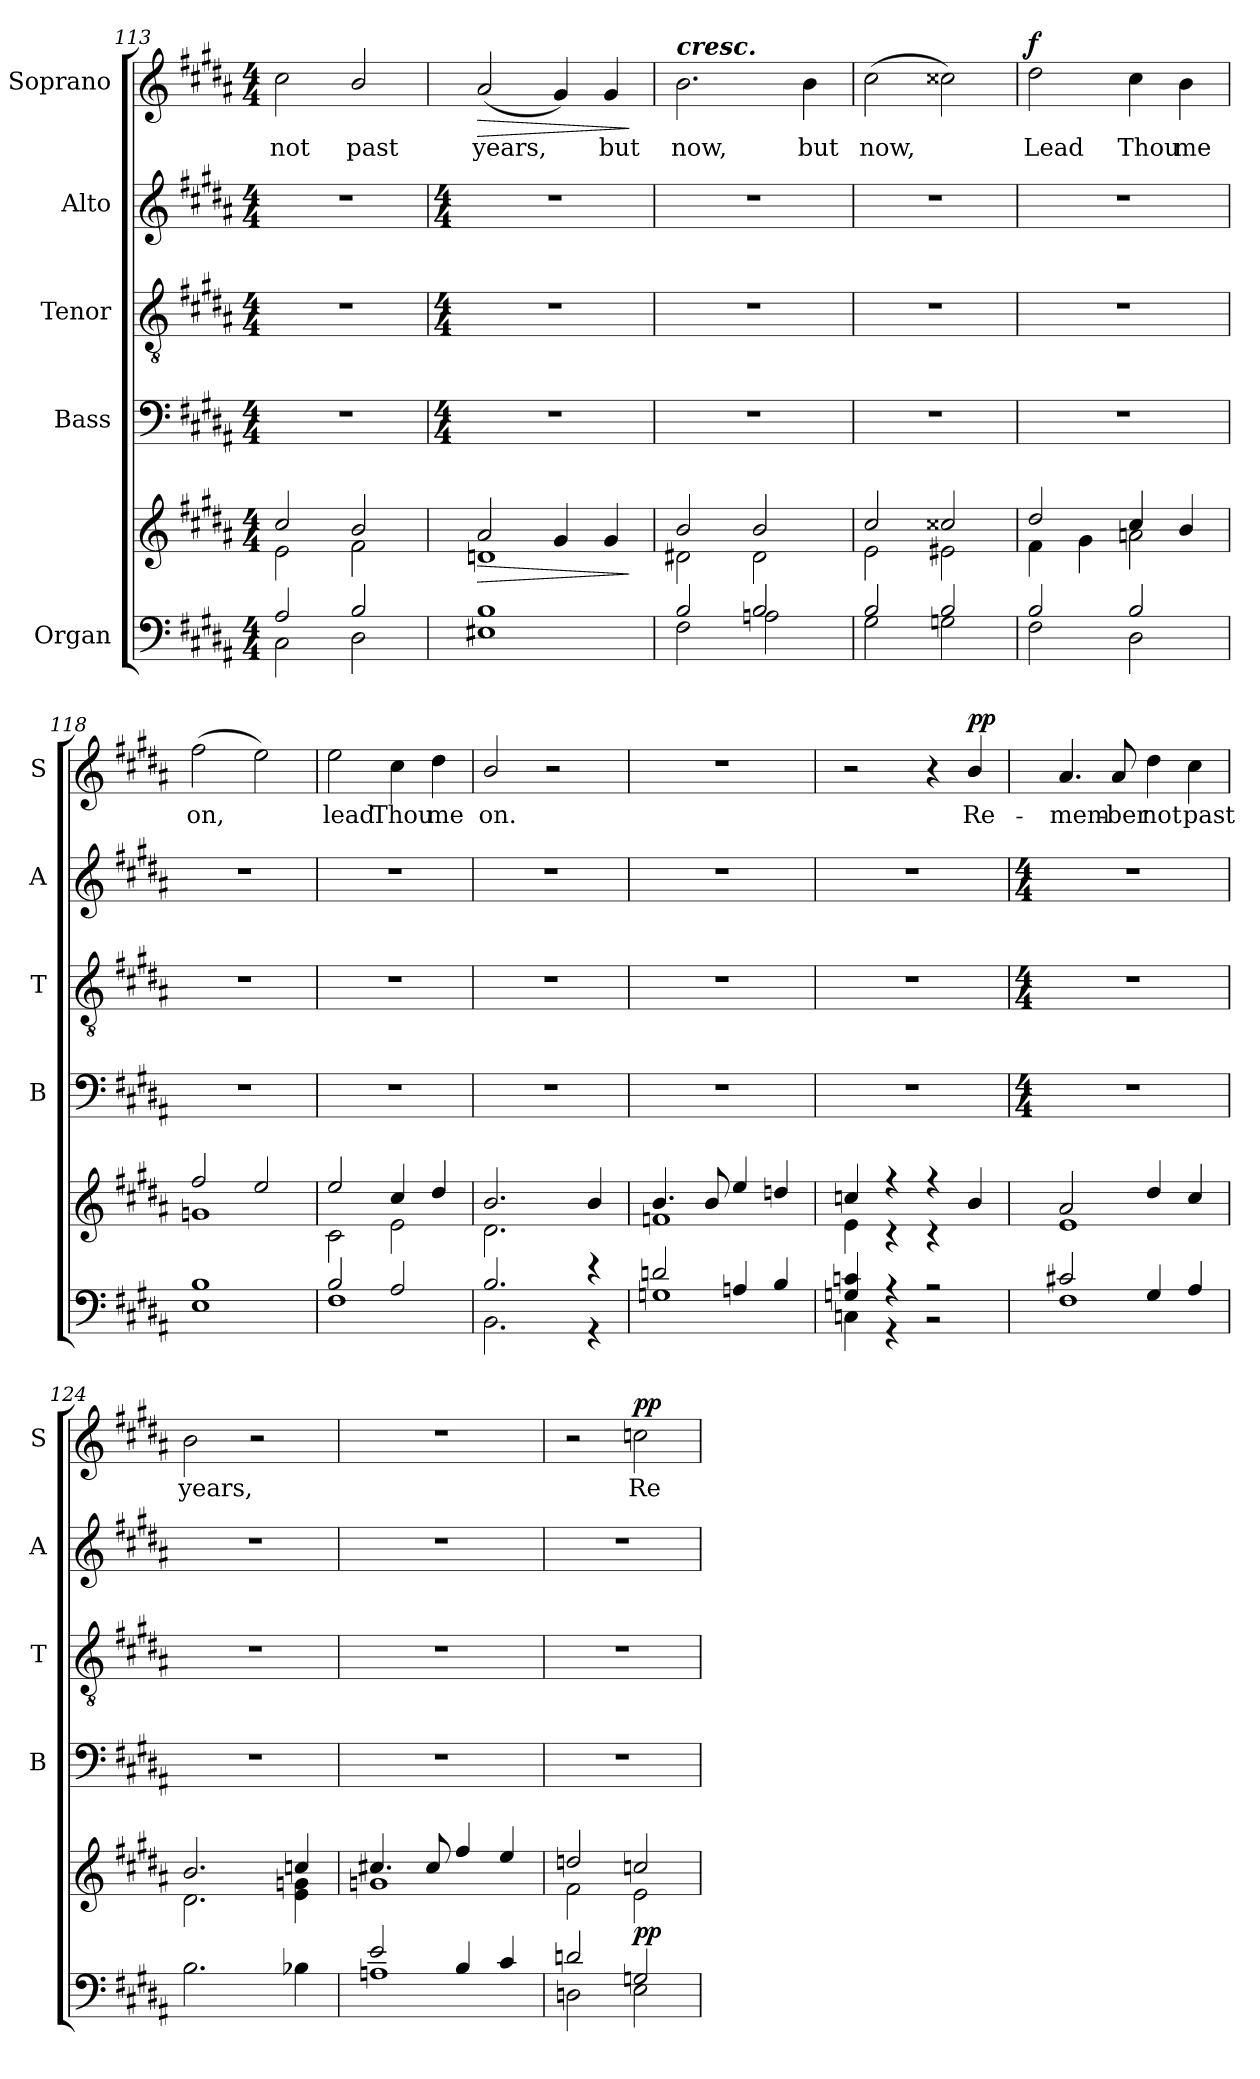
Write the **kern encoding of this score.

**kern	**kern	**dynam	**kern	**kern	**kern	**kern	**text	**dynam
*part5	*part5	*part5	*part4	*part3	*part2	*part1	*part1	*part1
*staff6	*staff5	*staff5/6	*staff4	*staff3	*staff2	*staff1	*staff1	*staff1
*I"Organ	*	*	*I"Bass	*I"Tenor	*I"Alto	*I"Soprano	*	*
*	*	*	*I'B	*I'T	*I'A	*I'S	*	*
*clefF4	*clefG2	*	*clefF4	*clefGv2	*clefG2	*clefG2	*	*
*k[f#c#g#d#a#]	*k[f#c#g#d#a#]	*	*k[f#c#g#d#a#]	*k[f#c#g#d#a#]	*k[f#c#g#d#a#]	*k[f#c#g#d#a#]	*	*
*B:	*B:	*	*B:	*B:	*B:	*B:	*	*
*M4/4	*M4/4	*	*M4/4	*M4/4	*M4/4	*M4/4	*	*
=113	=113	=113	=113	=113	=113	=113	=113	=113
*^	*^	*	*	*	*	*	*	*
!	!	!	!	!	!	!	!	!	!LO:LY:b	!
2A#/	2C#\	2cc#/	2e\	.	1r	1r	1r	2cc#	not	.
!	!	!	!	!	!	!	!	!	!LO:LY:b	!
2B/	2D#\	2b/	2f#\	.	.	.	.	2b/	past	.
!!LO:LB:g=z
=114	=114	=114	=114	=114	=114	=114	=114	=114	=114	=114
*	*	*	*	*	*M4/4	*M4/4	*M4/4	*	*	*
!	!	!	!	!LO:HP:b	!	!	!	!	!LO:LY:b	!LO:HP:b
1B/	1E#X\	2a#/	1dn\	>	1r	1r	1r	(<2a#	years,	>
.	.	4g#/	.	.	.	.	.	4g#)	.	.
!	!	!	!	!	!	!	!	!	!LO:LY:b	!
.	.	4g#/	.	.	.	.	.	4g#	but	.
*v	*v	*	*	*	*	*	*	*	*	*
*	*v	*v	*	*	*	*	*	*	*
.	.	]	.	.	.	.	.	]
=115	=115	=115	=115	=115	=115	=115	=115	=115
*^	*^	*	*	*	*	*	*	*
!	!	!	!	!	!	!	!	!LO:TX:a:Bi:t=cresc.	!	!
!	!	!	!	!	!	!	!	!	!LO:LY:b	!
2B/	2F#\	2b/	2d#X\	.	1r	1r	1r	2.b	now,	.
2B/	2An\	2b/	2d#\	.	.	.	.	.	.	.
!	!	!	!	!	!	!	!	!	!LO:LY:b	!
.	.	.	.	.	.	.	.	4b	but	.
=116	=116	=116	=116	=116	=116	=116	=116	=116	=116	=116
!	!	!	!	!	!	!	!	!	!LO:LY:b	!
2B/	2G#\	2cc#/	2e\	.	1r	1r	1r	(>2cc#	now,	.
2B/	2Gn\	2cc##X/	2e#X\	.	.	.	.	2cc##X)	.	.
=117	=117	=117	=117	=117	=117	=117	=117	=117	=117	=117
!	!	!	!	!	!	!	!	!	!LO:LY:b	!LO:DY:b
2B/	2F#\	2dd#/	4f#\	.	1r	1r	1r	2dd#	Lead	f
.	.	.	4g#\	.	.	.	.	.	.	.
!	!	!	!	!	!	!	!	!	!LO:LY:b	!
2B/	2D#\	4cc#/	2an\	.	.	.	.	4cc#	Thou	.
!	!	!	!	!	!	!	!	!	!LO:LY:b	!
.	.	4b/	.	.	.	.	.	4b	me	.
=118	=118	=118	=118	=118	=118	=118	=118	=118	=118	=118
!	!	!	!	!	!	!	!	!	!LO:LY:b	!
1B/	1E\	2ff#/	1gn\	.	1r	1r	1r	(>2ff#	on,	.
.	.	2ee/	.	.	.	.	.	2ee)	.	.
=119	=119	=119	=119	=119	=119	=119	=119	=119	=119	=119
!	!	!	!	!	!	!	!	!	!LO:LY:b	!
2B/	1F#\	2ee/	2c#\	.	1r	1r	1r	2ee	lead	.
!	!	!	!	!	!	!	!	!	!LO:LY:b	!
2A#/	.	4cc#/	2e\	.	.	.	.	4cc#	Thou	.
!	!	!	!	!	!	!	!	!	!LO:LY:b	!
.	.	4dd#/	.	.	.	.	.	4dd#	me	.
=120	=120	=120	=120	=120	=120	=120	=120	=120	=120	=120
!	!	!	!	!	!	!	!	!	!LO:LY:b	!
2.B/	2.BB\	2.b/	2.d#\	.	1r	1r	1r	2b/	on.	.
.	.	.	.	.	.	.	.	2r	.	.
4r	4r	4b/	4ryy	.	.	.	.	.	.	.
=121	=121	=121	=121	=121	=121	=121	=121	=121	=121	=121
2dn/	1Gn\	4.b/	1fn\	.	1r	1r	1r	1r	.	.
.	.	8b/	.	.	.	.	.	.	.	.
4An/	.	4ee/	.	.	.	.	.	.	.	.
4B/	.	4ddn/	.	.	.	.	.	.	.	.
=122	=122	=122	=122	=122	=122	=122	=122	=122	=122	=122
4Gn/ 4cn/	4Cn\	4ccn/	4e\	.	1r	1r	1r	2r	.	.
4r	4r	4r	4r	.	.	.	.	.	.	.
2r	2r	4r	4r	.	.	.	.	4r	.	.
!	!	!	!	!	!	!	!	!	!LO:LY:b	!LO:DY:b
.	.	4b/	4ryy	.	.	.	.	4b/	Re-	pp
!!LO:LB:g=z
=123	=123	=123	=123	=123	=123	=123	=123	=123	=123	=123
*	*	*	*	*	*M4/4	*M4/4	*M4/4	*	*	*
!	!	!	!	!	!	!	!	!	!LO:LY:b	!
2c#X/	1F#\	2a#/	1e\	.	1r	1r	1r	4.a#	-mem-	.
!	!	!	!	!	!	!	!	!	!LO:LY:b	!
.	.	.	.	.	.	.	.	8a#	-ber	.
!	!	!	!	!	!	!	!	!	!LO:LY:b	!
4G#/	.	4dd#/	.	.	.	.	.	4dd#	not	.
!	!	!	!	!	!	!	!	!	!LO:LY:b	!
4A#/	.	4cc#/	.	.	.	.	.	4cc#	past	.
=124	=124	=124	=124	=124	=124	=124	=124	=124	=124	=124
!	!	!	!	!	!	!	!	!	!LO:LY:b	!
2.B\	2ryy	2.b/	2.d#\	.	1r	1r	1r	2b	years,	.
.	2ryy	.	.	.	.	.	.	2r	.	.
4B-X\	.	4ccn/	4e\ 4gn\	.	.	.	.	.	.	.
=125	=125	=125	=125	=125	=125	=125	=125	=125	=125	=125
2e/	1An\	4.cc#X/	1gn\	.	1r	1r	1r	1r	.	.
.	.	8cc#/	.	.	.	.	.	.	.	.
4B/	.	4ff#/	.	.	.	.	.	.	.	.
4c#/	.	4ee/	.	.	.	.	.	.	.	.
=126	=126	=126	=126	=126	=126	=126	=126	=126	=126	=126
2dn/	2Dn\	2ddn/	2f#\	.	1r	1r	1r	2r	.	.
!	!	!	!	!LO:DY:b	!	!	!	!	!LO:LY:b	!LO:DY:b
2Gn/	2E\	2ccn/	2e\	pp	.	.	.	2ccn	Re-	pp
*v	*v	*	*	*	*	*	*	*	*	*
*	*v	*v	*	*	*	*	*	*	*
=	=	=	=	=	=	=	=	=
*-	*-	*-	*-	*-	*-	*-	*-	*-
